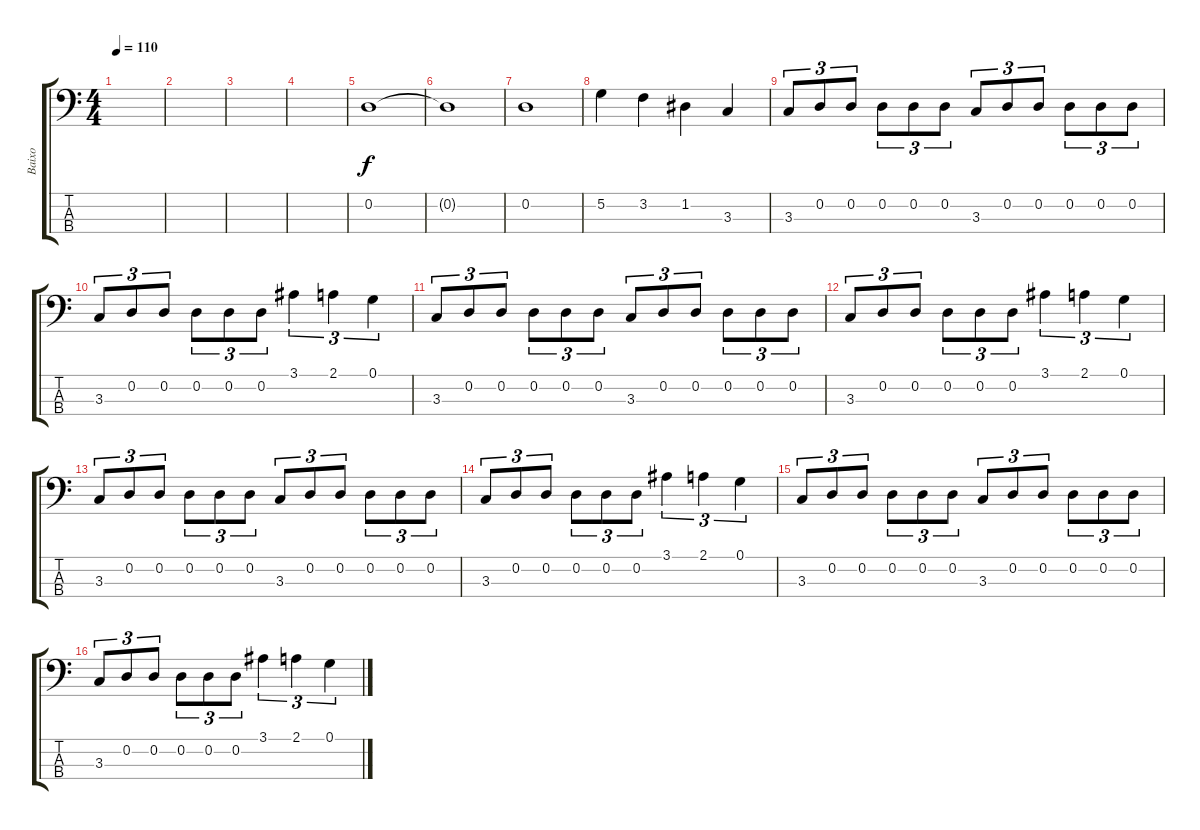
\track ("Baixo" "Baixo") {instrument electricbassfinger}
\staff {score tabs}
\tuning (G2 D2 A1 E1) {hide}
\ts (4 4)
\tempo 110
\clef f4
\ks c
|
|
|
|
0.2.1 |
0.2{t}.1 |
0.2.1 |
5.2.4 3.2.4 1.2.4 3.3.4 |
3.3.8{tu (3 2)} 0.2.8{tu (3 2)} 0.2.8{tu (3 2)} 0.2.8{tu (3 2)} 0.2.8{tu (3 2)} 0.2.8{tu (3 2)} 3.3.8{tu (3 2)} 0.2.8{tu (3 2)} 0.2.8{tu (3 2)} 0.2.8{tu (3 2)} 0.2.8{tu (3 2)} 0.2.8{tu (3 2)} |
3.3.8{tu (3 2)} 0.2.8{tu (3 2)} 0.2.8{tu (3 2)} 0.2.8{tu (3 2)} 0.2.8{tu (3 2)} 0.2.8{tu (3 2)} 3.1.4{tu (3 2)} 2.1.4{tu (3 2)} 0.1.4{tu (3 2)} |
3.3.8{tu (3 2)} 0.2.8{tu (3 2)} 0.2.8{tu (3 2)} 0.2.8{tu (3 2)} 0.2.8{tu (3 2)} 0.2.8{tu (3 2)} 3.3.8{tu (3 2)} 0.2.8{tu (3 2)} 0.2.8{tu (3 2)} 0.2.8{tu (3 2)} 0.2.8{tu (3 2)} 0.2.8{tu (3 2)} |
3.3.8{tu (3 2)} 0.2.8{tu (3 2)} 0.2.8{tu (3 2)} 0.2.8{tu (3 2)} 0.2.8{tu (3 2)} 0.2.8{tu (3 2)} 3.1.4{tu (3 2)} 2.1.4{tu (3 2)} 0.1.4{tu (3 2)} |
3.3.8{tu (3 2)} 0.2.8{tu (3 2)} 0.2.8{tu (3 2)} 0.2.8{tu (3 2)} 0.2.8{tu (3 2)} 0.2.8{tu (3 2)} 3.3.8{tu (3 2)} 0.2.8{tu (3 2)} 0.2.8{tu (3 2)} 0.2.8{tu (3 2)} 0.2.8{tu (3 2)} 0.2.8{tu (3 2)} |
3.3.8{tu (3 2)} 0.2.8{tu (3 2)} 0.2.8{tu (3 2)} 0.2.8{tu (3 2)} 0.2.8{tu (3 2)} 0.2.8{tu (3 2)} 3.1.4{tu (3 2)} 2.1.4{tu (3 2)} 0.1.4{tu (3 2)} |
3.3.8{tu (3 2)} 0.2.8{tu (3 2)} 0.2.8{tu (3 2)} 0.2.8{tu (3 2)} 0.2.8{tu (3 2)} 0.2.8{tu (3 2)} 3.3.8{tu (3 2)} 0.2.8{tu (3 2)} 0.2.8{tu (3 2)} 0.2.8{tu (3 2)} 0.2.8{tu (3 2)} 0.2.8{tu (3 2)} |
3.3.8{tu (3 2)} 0.2.8{tu (3 2)} 0.2.8{tu (3 2)} 0.2.8{tu (3 2)} 0.2.8{tu (3 2)} 0.2.8{tu (3 2)} 3.1.4{tu (3 2)} 2.1.4{tu (3 2)} 0.1.4{tu (3 2)}
